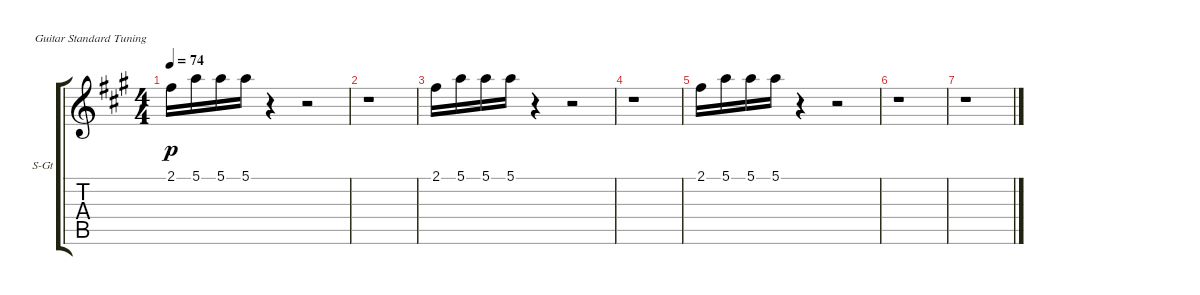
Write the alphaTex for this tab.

\bracketExtendMode groupsimilarinstruments
\firstSystemTrackNameOrientation horizontal
\otherSystemsTrackNameOrientation horizontal
\track ("Vocal (backup)" "S-Gt") {instrument rockorgan}
\staff {score tabs}
\tuning (E4 B3 G3 D3 A2 E2)
\displaytranspose 12
\ts (4 4)
\tempo 74
\clef g2
\ks a
2.1.16{dy p} 5.1.16 5.1.16 5.1.16 r.4 r.2 |
r.1 |
2.1.16 5.1.16 5.1.16 5.1.16 r.4 r.2 |
r.1 |
2.1.16 5.1.16 5.1.16 5.1.16 r.4 r.2 |
r.1 |
r.1
